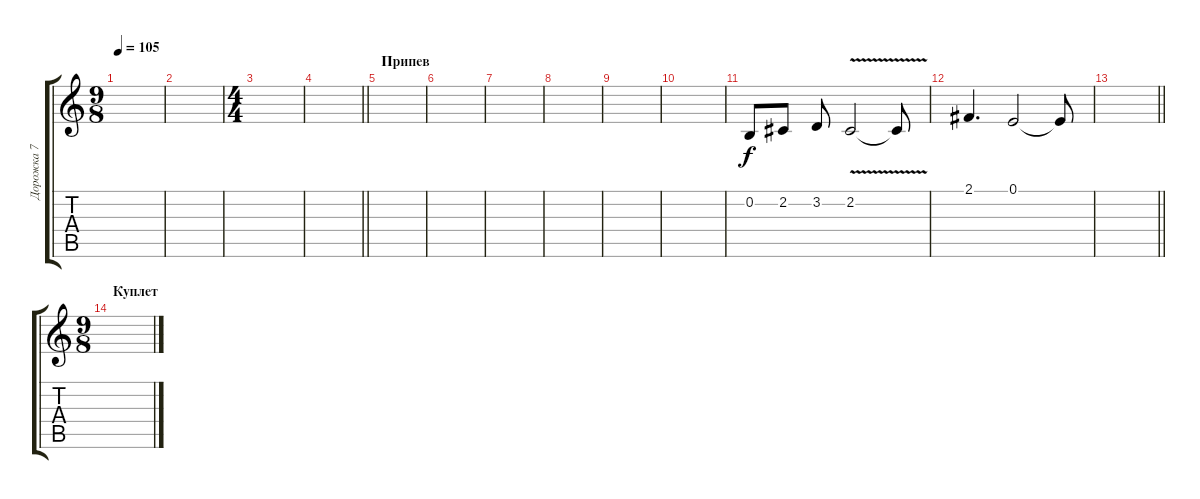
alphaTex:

\track ("Дорожка 7" "Дорожка 7") {instrument altosax}
\staff {score tabs}
\tuning (E4 B3 G3 D3 A2 E2) {hide}
\ts (9 8)
\tempo 105
\clef g2
\ks c
|
|
\ts (4 4)
|
\barLineRight lightlight
|
\section ("" "Припев")
|
|
|
|
|
|
0.2.8 2.2.8 3.2.8 2.2{v}.2 2.2{t}.8 |
2.1.4{d} 0.1.2 0.1{t}.8 |
\barLineRight lightlight
|
\ts (9 8)
\section ("" "Куплет")
